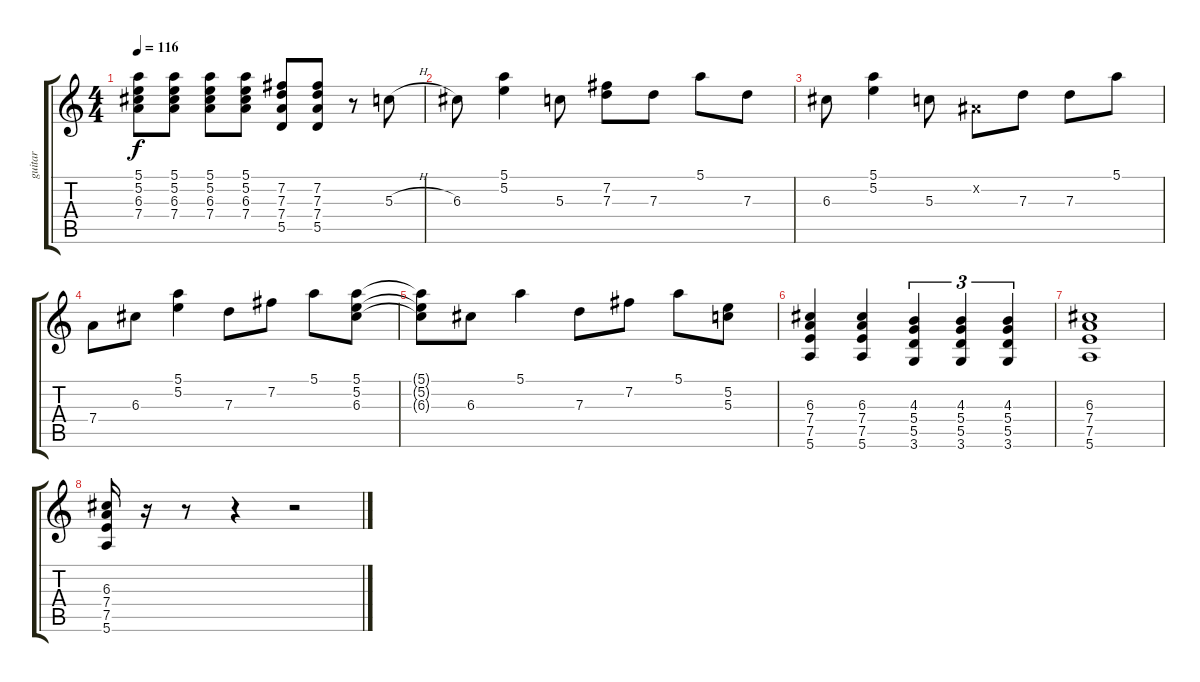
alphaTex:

\track ("guitar" "guitar") {instrument electricguitarclean}
\staff {score tabs}
\tuning (E4 B3 G3 D3 A2 E2) {hide}
\ts (4 4)
\tempo 116
\clef g2
\ks c
(5.1{t} 5.2{t} 6.3{t} 7.4{t}).8{dy f} (5.1 5.2 6.3 7.4).8 (5.1 5.2 6.3 7.4).8 (5.1 5.2 6.3 7.4).8 (7.2 7.3 7.4 5.5).8 (7.2 7.3 7.4 5.5).8 r.8 5.3{h}.8 |
6.3.8 (5.1 5.2).4 5.3.8 (7.2 7.3).8 7.3.8 5.1.8 7.3.8 |
6.3.8 (5.1 5.2).4 5.3.8 -1.2{x}.8 7.3.8 7.3.8 5.1.8 |
7.4.8 6.3.8 (5.1 5.2).4 7.3.8 7.2.8 5.1.8 (5.1 5.2 6.3).8 |
(5.1{t} 5.2{t} 6.3{t}).8 6.3.8 5.1.4 7.3.8 7.2.8 5.1.8 (5.2 5.3).8 |
(6.3 7.4 7.5 5.6).4 (6.3 7.4 7.5 5.6).4 (4.3 5.4 5.5 3.6).4{tu (3 2)} (4.3 5.4 5.5 3.6).4{tu (3 2)} (4.3 5.4 5.5 3.6).4{tu (3 2)} |
(6.3 7.4 7.5 5.6).1 |
(6.3 7.4 7.5 5.6).16 r.16 r.8 r.4 r.2
